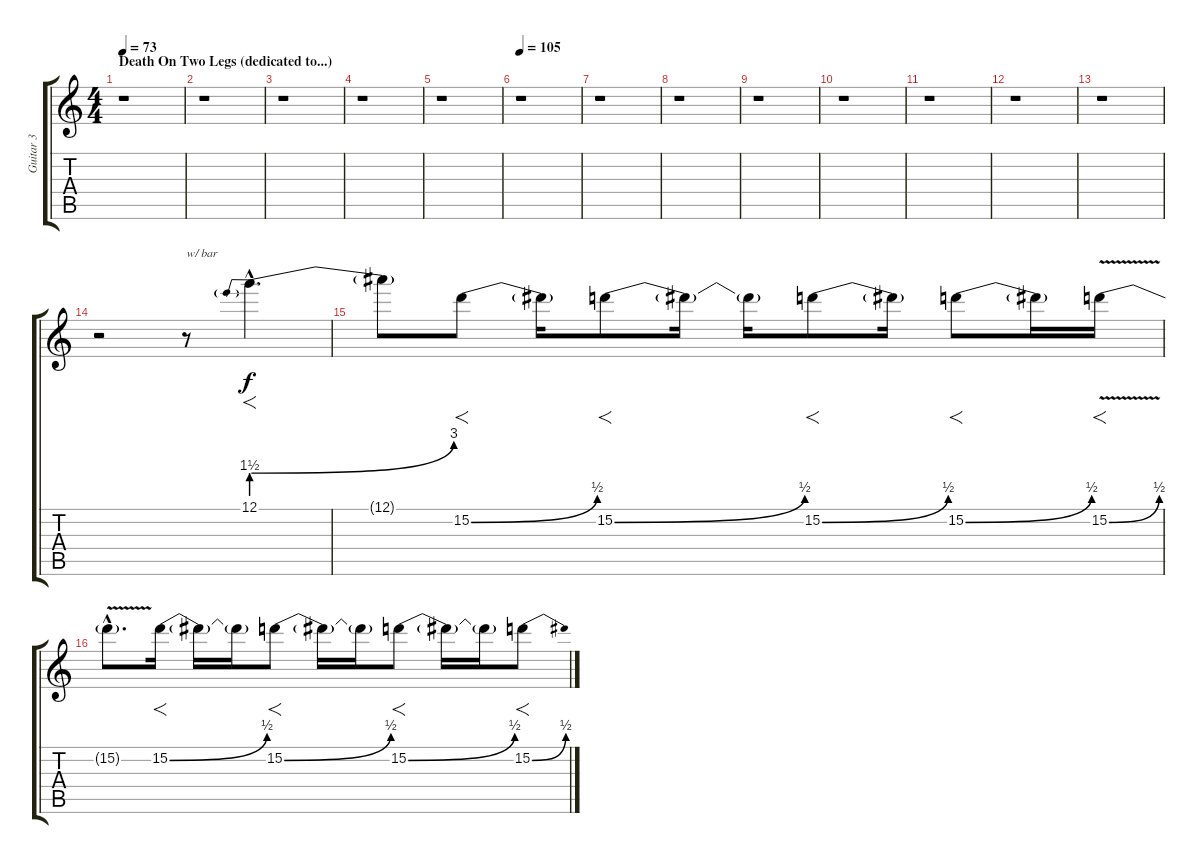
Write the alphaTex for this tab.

\track ("Guitar 3" "Guitar 3") {instrument electricguitarjazz}
\staff {score tabs}
\tuning (E4 B3 G3 D3 A2 E2) {hide}
\ts (4 4)
\section ("" "Death On Two Legs (dedicated to...)")
\tempo 73
\clef g2
\ks c
r.1{dy f instrument electricguitarjazz} |
r.1 |
r.1 |
r.1 |
r.1 |
\tempo 105
r.1 |
r.1 |
r.1 |
r.1 |
r.1 |
r.1 |
r.1 |
r.1 |
r.2{instrument distortionguitar} r.8{txt "w/ bar"} 12.1{be (prebendbend 0 6 60 12) hac}.4{f d} |
12.1{t}.8 15.2{be (bend 0 0 60 2)}.8{f} 15.2{t}.16 15.2{be (bend 0 0 60 2)}.8{f} 15.2{t}.16 15.2{t}.16 15.2{be (bend 0 0 60 2)}.8{f} 15.2{t}.16 15.2{be (bend 0 0 60 2)}.8{f} 15.2{t}.16 15.2{be (bend 0 0 60 2) v}.16{f} |
15.2{hac t}.8{d} 15.2{be (bend 0 0 60 2)}.16{f} 15.2{t}.16 15.2{t}.16 15.2{be (bend 0 0 60 2)}.8{f} 15.2{t}.16 15.2{t}.16 15.2{be (bend 0 0 60 2)}.8{f} 15.2{t}.16 15.2{t}.16 15.2{be (bend 0 0 60 2)}.8{f}
